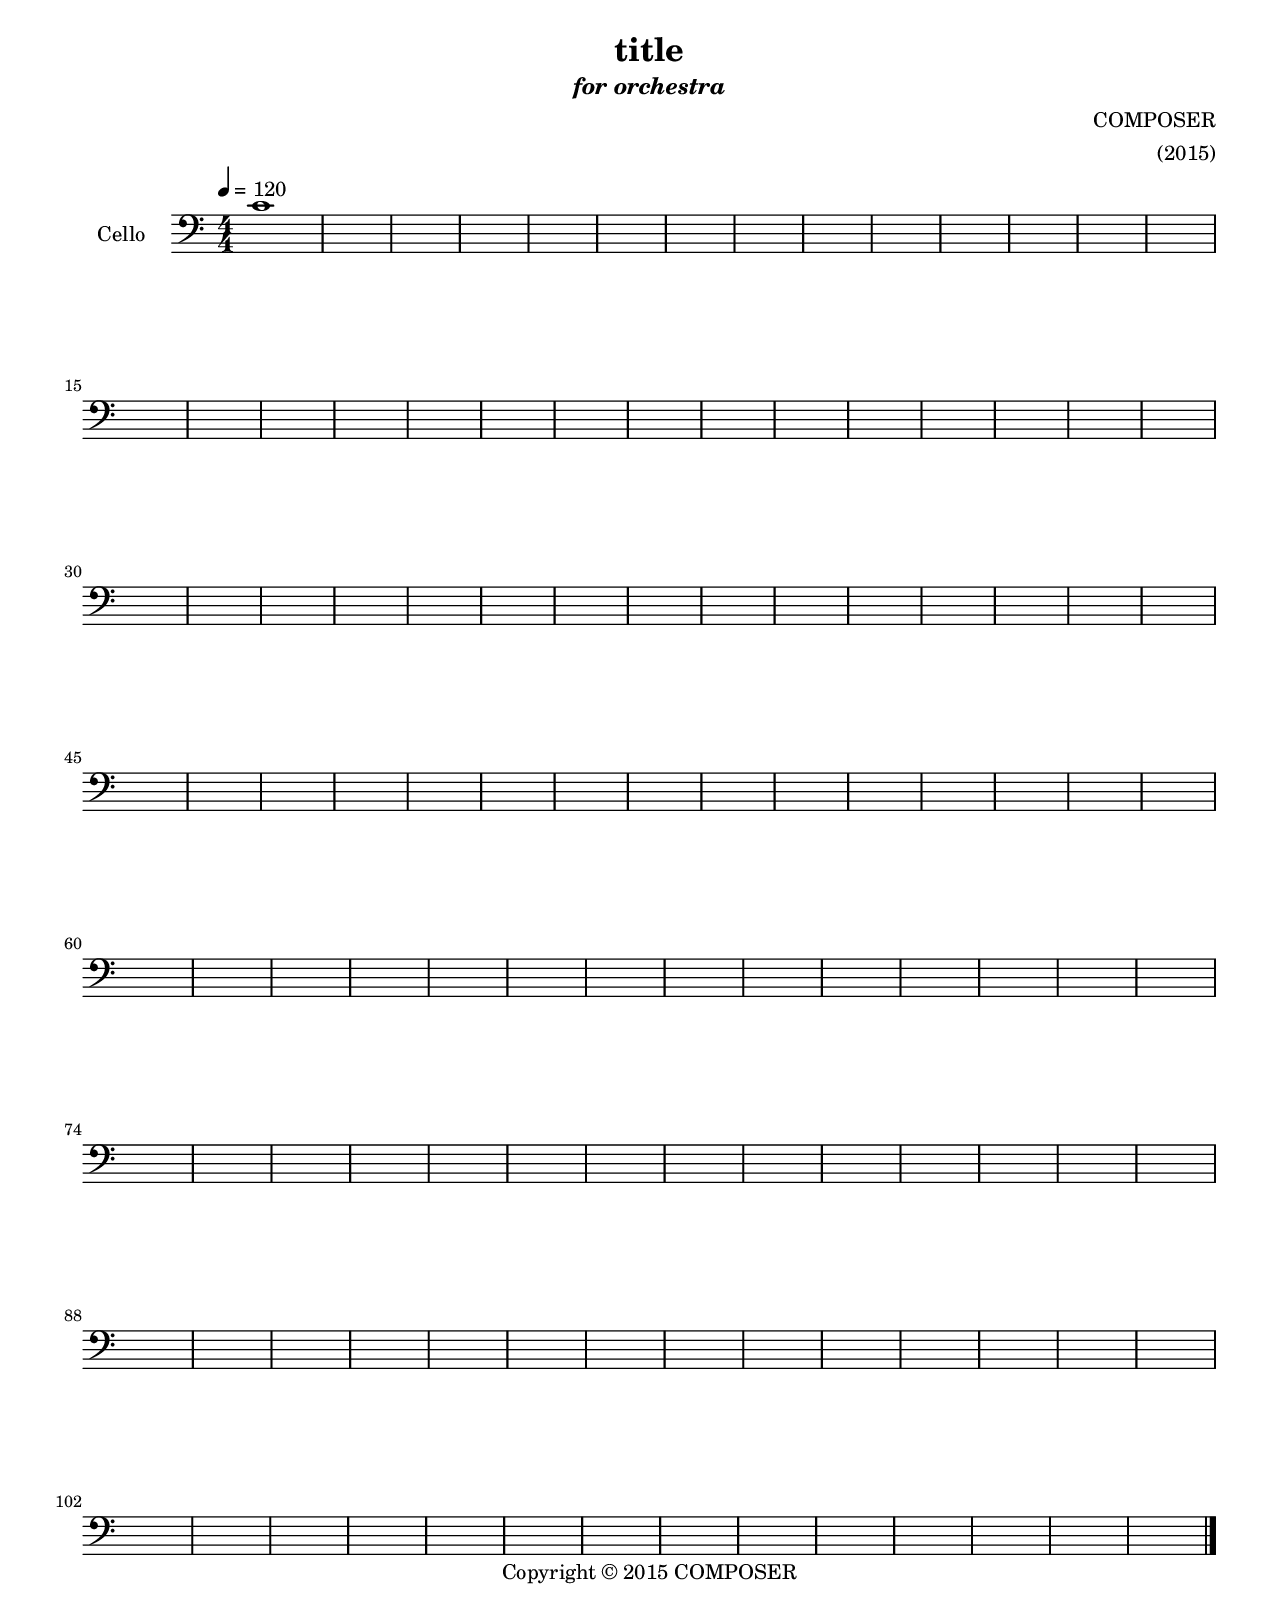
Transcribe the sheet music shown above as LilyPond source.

\version "2.18.2"

#(set-global-staff-size 18)
#(set-default-paper-size "letter")

\header {
  title = "title"
  subtitle = \markup { \italic "for orchestra" }
  dedication = ""
  composer = "COMPOSER"
  arranger = "(2015)"
  %piece = \markup \box {"Transposed Score"}
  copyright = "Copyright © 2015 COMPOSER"
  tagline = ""
}

\include "orchestra_metrics.ly"
\include "orchestra_notes.ly"
\include "orchestra_headings.ly"
\include "orchestra_definitions.ly"

CelloHeading = {
  #(set-accidental-style 'neo-modern)
  \override Staff.Accidental #'hide-tied-accidental-after-break = ##t
  \set Staff.instrumentName = \markup \concat {"Cello" " "}
}

\score {
  <<
    %\override Score.BarNumber #'break-visibility = ##(#t #t #t)
    %\override Score.BarNumber #'break-visibility = #end-of-line-invisible
    \override Score.Stem #'stemlet-length = #0.75
    \override Score.StaffSymbol.layer = #4
    \override Score.TimeSignature.layer = #3
    \new Staff = "cello" \with {
      \override VerticalAxisGroup #'remove-empty = ##f
    }
    << \Metrics \CelloHeading \CelloNotes >>
  >>
  \layout {
    \context { \RemoveEmptyStaffContext }
    \context { \Staff \override TimeSignature.style = #'numbered \accidentalStyle "neo-modern"  }
  }
  %\midi { }
}

\paper {
  %two-sided = ##t
  page-limit-inter-system-space = ##t
  ragged-bottom = ##f
  ragged-last-bottom = ##f
  page-limit-inter-system-space-factor = 1.3
  top-margin = 1\cm
  inner-margin = 2\cm
  outer-margin = 1.6\cm
  left-margin = 1.4\cm
  %system-separator-markup = \slashSeparator
  %max-systems-per-page = 1
}
